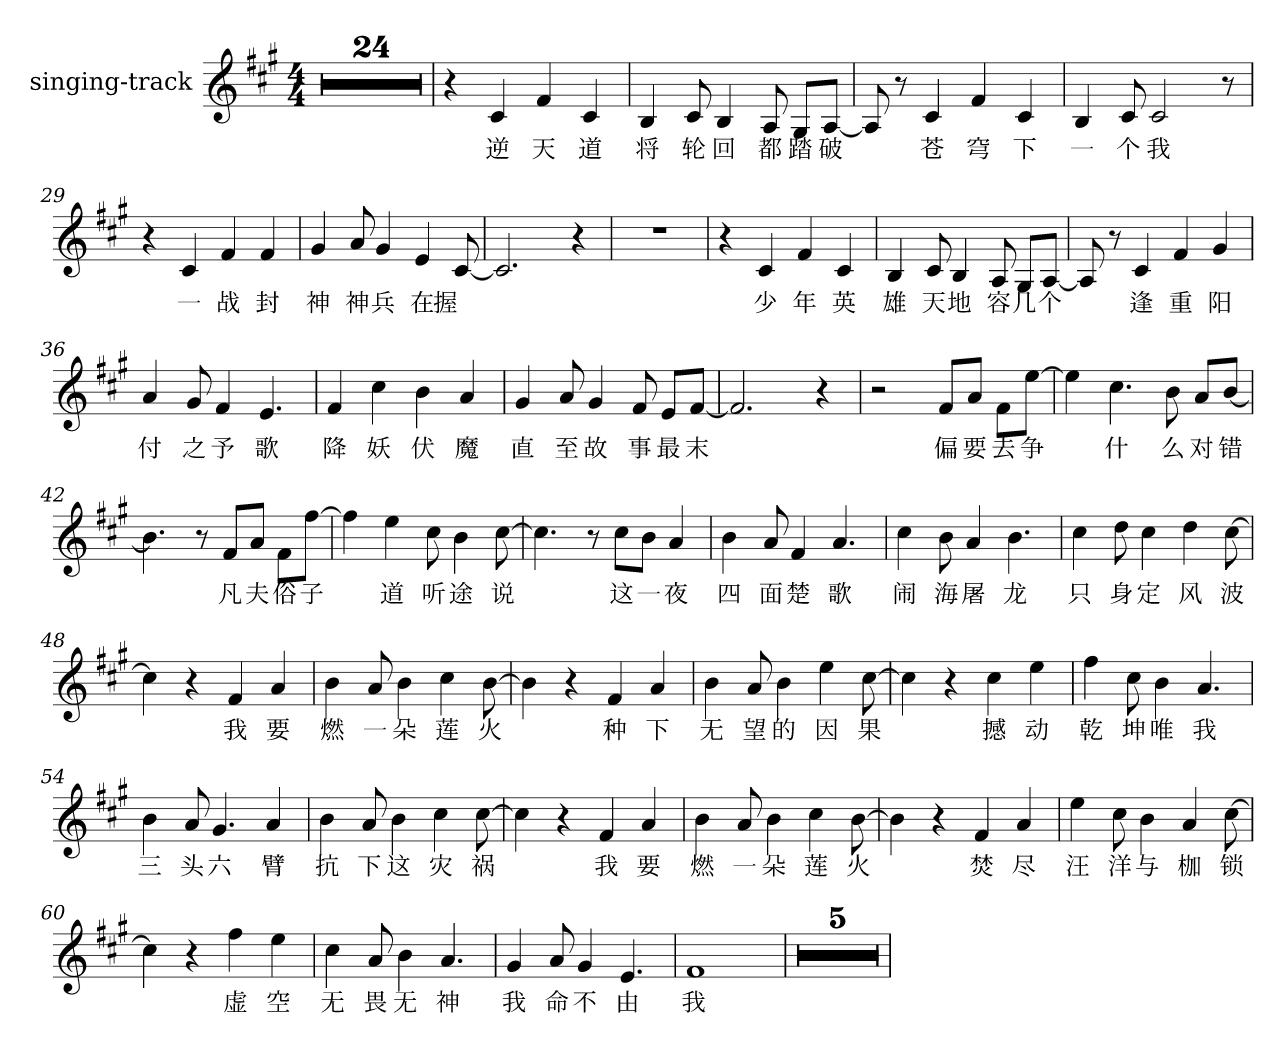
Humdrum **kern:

**kern	**text
*part1	*part1
*staff1	*staff1
*I"singing-track	*
*clefG2	*
*k[f#c#g#]	*
*f#:	*
*M4/4	*
*MM178	*
=1	=1
1r	.
=2	=2
1r	.
=3	=3
1r	.
=4	=4
1r	.
=5	=5
1r	.
=6	=6
1r	.
=7	=7
1r	.
=8	=8
1r	.
=9	=9
1r	.
=10	=10
1r	.
=11	=11
1r	.
=12	=12
1r	.
=13	=13
1r	.
=14	=14
1r	.
=15	=15
1r	.
=16	=16
1r	.
=17	=17
1r	.
=18	=18
1r	.
=19	=19
1r	.
=20	=20
1r	.
=21	=21
1r	.
=22	=22
1r	.
=23	=23
1r	.
=24	=24
1r	.
=25	=25
4r	.
4c#	逆
4f#	天
4c#	道
=26	=26
4B	将
8c#	轮
4B	回
8A	都
8G#/L	踏
[8A/J	破
=27	=27
8A]	.
8r	.
4c#	苍
4f#	穹
4c#	下
=28	=28
4B	一
8c#	个
2c#	我
8r	.
=29	=29
4r	.
4c#	一
4f#	战
4f#	封
=30	=30
4g#	神
8a	神
4g#	兵
4e	在
[8c#	握
=31	=31
2.c#]	.
4r	.
=32	=32
1r	.
=33	=33
4r	.
4c#	少
4f#	年
4c#	英
=34	=34
4B	雄
8c#	天
4B	地
8A	容
8G#/L	几
[8A/J	个
=35	=35
8A]	.
8r	.
4c#	逢
4f#	重
4g#	阳
=36	=36
4a	付
8g#	之
4f#	予
4.e	歌
=37	=37
4f#	降
4cc#	妖
4b	伏
4a	魔
=38	=38
4g#	直
8a	至
4g#	故
8f#	事
8e/L	最
[8f#/J	末
=39	=39
2.f#]	.
4r	.
=40	=40
2r	.
8f#/L	偏
8a/J	要
8f#\L	去
[8ee\J	争
=41	=41
4ee]	.
4.cc#	什
8b	么
8a/L	对
[8b/J	错
=42	=42
4.b]	.
8r	.
8f#/L	凡
8a/J	夫
8f#\L	俗
[8ff#\J	子
=43	=43
4ff#]	.
4ee	道
8cc#	听
4b	途
[8cc#	说
=44	=44
4.cc#]	.
8r	.
8cc#\L	这
8b\J	一
4a	夜
=45	=45
4b	四
8a	面
4f#	楚
4.a	歌
=46	=46
4cc#	闹
8b	海
4a	屠
4.b	龙
=47	=47
4cc#	只
8dd	身
4cc#	定
4dd	风
[8cc#	波
=48	=48
4cc#]	.
4r	.
4f#	我
4a	要
=49	=49
4b	燃
8a	一
4b	朵
4cc#	莲
[8b	火
=50	=50
4b]	.
4r	.
4f#	种
4a	下
=51	=51
4b	无
8a	望
4b	的
4ee	因
[8cc#	果
=52	=52
4cc#]	.
4r	.
4cc#	撼
4ee	动
=53	=53
4ff#	乾
8cc#	坤
4b	唯
4.a	我
=54	=54
4b	三
8a	头
4.g#	六
4a	臂
=55	=55
4b	抗
8a	下
4b	这
4cc#	灾
[8cc#	祸
=56	=56
4cc#]	.
4r	.
4f#	我
4a	要
=57	=57
4b	燃
8a	一
4b	朵
4cc#	莲
[8b	火
=58	=58
4b]	.
4r	.
4f#	焚
4a	尽
=59	=59
4ee	汪
8cc#	洋
4b	与
4a	枷
[8cc#	锁
=60	=60
4cc#]	.
4r	.
4ff#	虚
4ee	空
=61	=61
4cc#	无
8a	畏
4b	无
4.a	神
=62	=62
4g#	我
8a	命
4g#	不
4.e	由
=63	=63
1f#	我
=64	=64
1r	.
=65	=65
1r	.
=66	=66
1r	.
=67	=67
1r	.
=68	=68
1r	.
=	=
*-	*-
